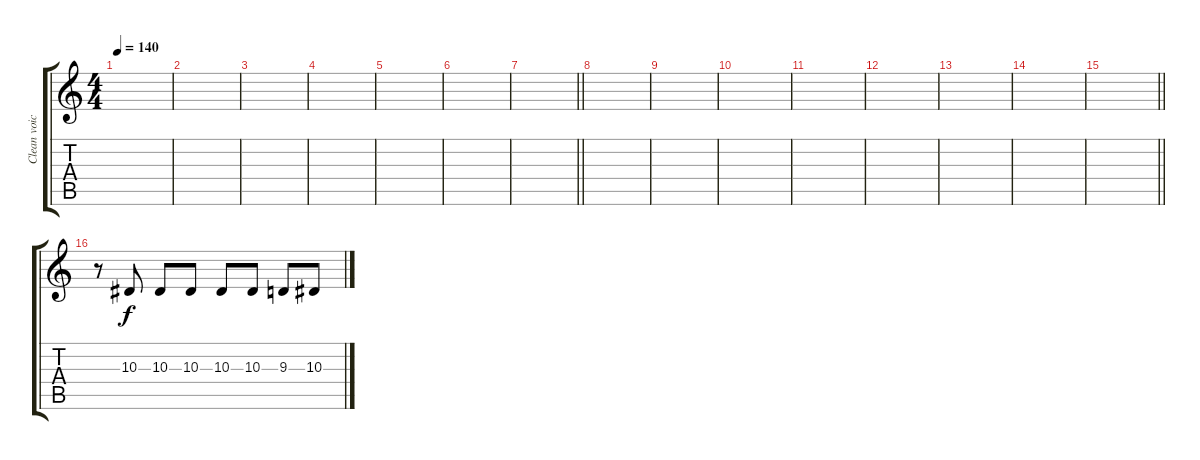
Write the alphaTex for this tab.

\track ("Clean voice" "Clean voic") {instrument viola}
\staff {score tabs}
\tuning (D4 A3 F3 C3 G2 C2) {hide}
\ts (4 4)
\tempo 140
\clef g2
\ks c
|
|
|
|
|
|
\barLineRight lightlight
|
\section ("" " ")
|
|
|
|
|
|
|
\barLineRight lightlight
|
\section ("" " ")
r.8 10.3.8 10.3.8 10.3.8 10.3.8 10.3.8 9.3.8 10.3.8
